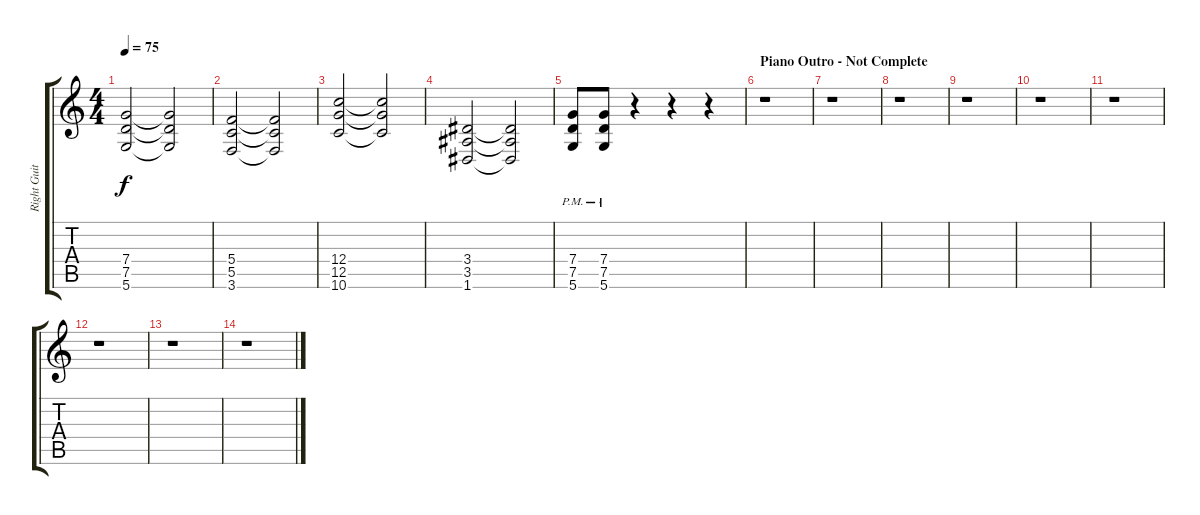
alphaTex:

\track ("Right Guitar" "Right Guit") {instrument distortionguitar}
\staff {score tabs}
\tuning (D4 A3 F3 C3 G2 D2) {hide}
\ts (4 4)
\tempo 75
\clef g2
\ks c
(7.4 7.5 5.6).2{dy f} (7.4{t} 7.5{t} 5.6{t}).2 |
(5.4 5.5 3.6).2 (5.4{t} 5.5{t} 3.6{t}).2 |
(12.4 12.5 10.6).2 (12.4{t} 12.5{t} 10.6{t}).2 |
(3.4 3.5 1.6).2 (3.4{t} 3.5{t} 1.6{t}).2 |
(7.4{pm} 7.5{pm} 5.6{pm}).8 (7.4{pm} 7.5{pm} 5.6{pm}).8 r.4 r.4 r.4 |
\section ("" "Piano Outro - Not Complete")
r.1 |
r.1 |
r.1 |
r.1 |
r.1 |
r.1 |
r.1 |
r.1 |
r.1
